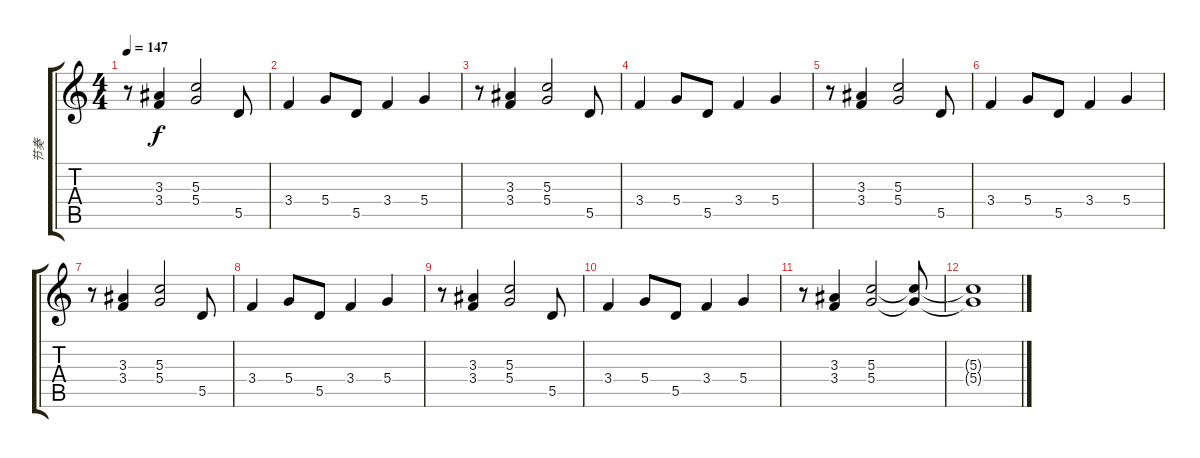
\track ("节奏" "节奏") {instrument distortionguitar}
\staff {score tabs}
\tuning (E4 B3 G3 D3 A2 E2) {hide}
\ts (4 4)
\tempo 147
\clef g2
\ks c
r.8{dy f} (3.3 3.4).4 (5.3 5.4).2 5.5.8 |
3.4.4 5.4.8 5.5.8 3.4.4 5.4.4 |
r.8 (3.3 3.4).4 (5.3 5.4).2 5.5.8 |
3.4.4 5.4.8 5.5.8 3.4.4 5.4.4 |
r.8 (3.3 3.4).4 (5.3 5.4).2 5.5.8 |
3.4.4 5.4.8 5.5.8 3.4.4 5.4.4 |
r.8 (3.3 3.4).4 (5.3 5.4).2 5.5.8 |
3.4.4 5.4.8 5.5.8 3.4.4 5.4.4 |
r.8 (3.3 3.4).4 (5.3 5.4).2 5.5.8 |
3.4.4 5.4.8 5.5.8 3.4.4 5.4.4 |
r.8 (3.3 3.4).4 (5.3 5.4).2 (5.3{t} 5.4{t}).8 |
(5.3{t} 5.4{t}).1
